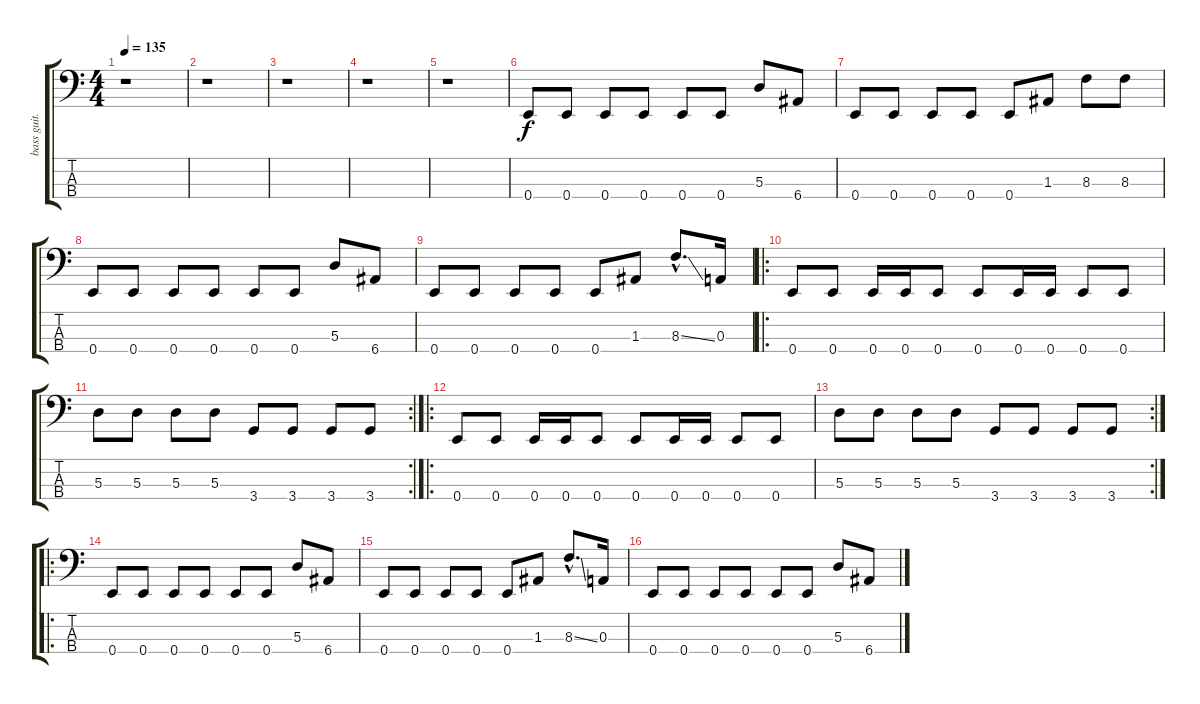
\track ("bass guit." "bass guit.") {instrument electricbasspick}
\staff {score tabs}
\tuning (G2 D2 A1 E1) {hide}
\ts (4 4)
\tempo 135
\clef f4
\ks c
r.1{dy f instrument electricbasspick} |
r.1 |
r.1 |
r.1 |
r.1 |
0.4.8 0.4.8 0.4.8 0.4.8 0.4.8 0.4.8 5.3.8 6.4.8 |
0.4.8 0.4.8 0.4.8 0.4.8 0.4.8 1.3.8 8.3.8 8.3.8 |
0.4.8 0.4.8 0.4.8 0.4.8 0.4.8 0.4.8 5.3.8 6.4.8 |
0.4.8 0.4.8 0.4.8 0.4.8 0.4.8 1.3.8 8.3{ss hac}.8{d} 0.3.16 |
\ro
0.4.8 0.4.8 0.4.16 0.4.16 0.4.8 0.4.8 0.4.16 0.4.16 0.4.8 0.4.8 |
\rc 2
5.3.8 5.3.8 5.3.8 5.3.8 3.4.8 3.4.8 3.4.8 3.4.8 |
\ro
0.4.8 0.4.8 0.4.16 0.4.16 0.4.8 0.4.8 0.4.16 0.4.16 0.4.8 0.4.8 |
\rc 2
5.3.8 5.3.8 5.3.8 5.3.8 3.4.8 3.4.8 3.4.8 3.4.8 |
\ro
0.4.8 0.4.8 0.4.8 0.4.8 0.4.8 0.4.8 5.3.8 6.4.8 |
0.4.8 0.4.8 0.4.8 0.4.8 0.4.8 1.3.8 8.3{ss hac}.8{d} 0.3.16 |
0.4.8 0.4.8 0.4.8 0.4.8 0.4.8 0.4.8 5.3.8 6.4.8
